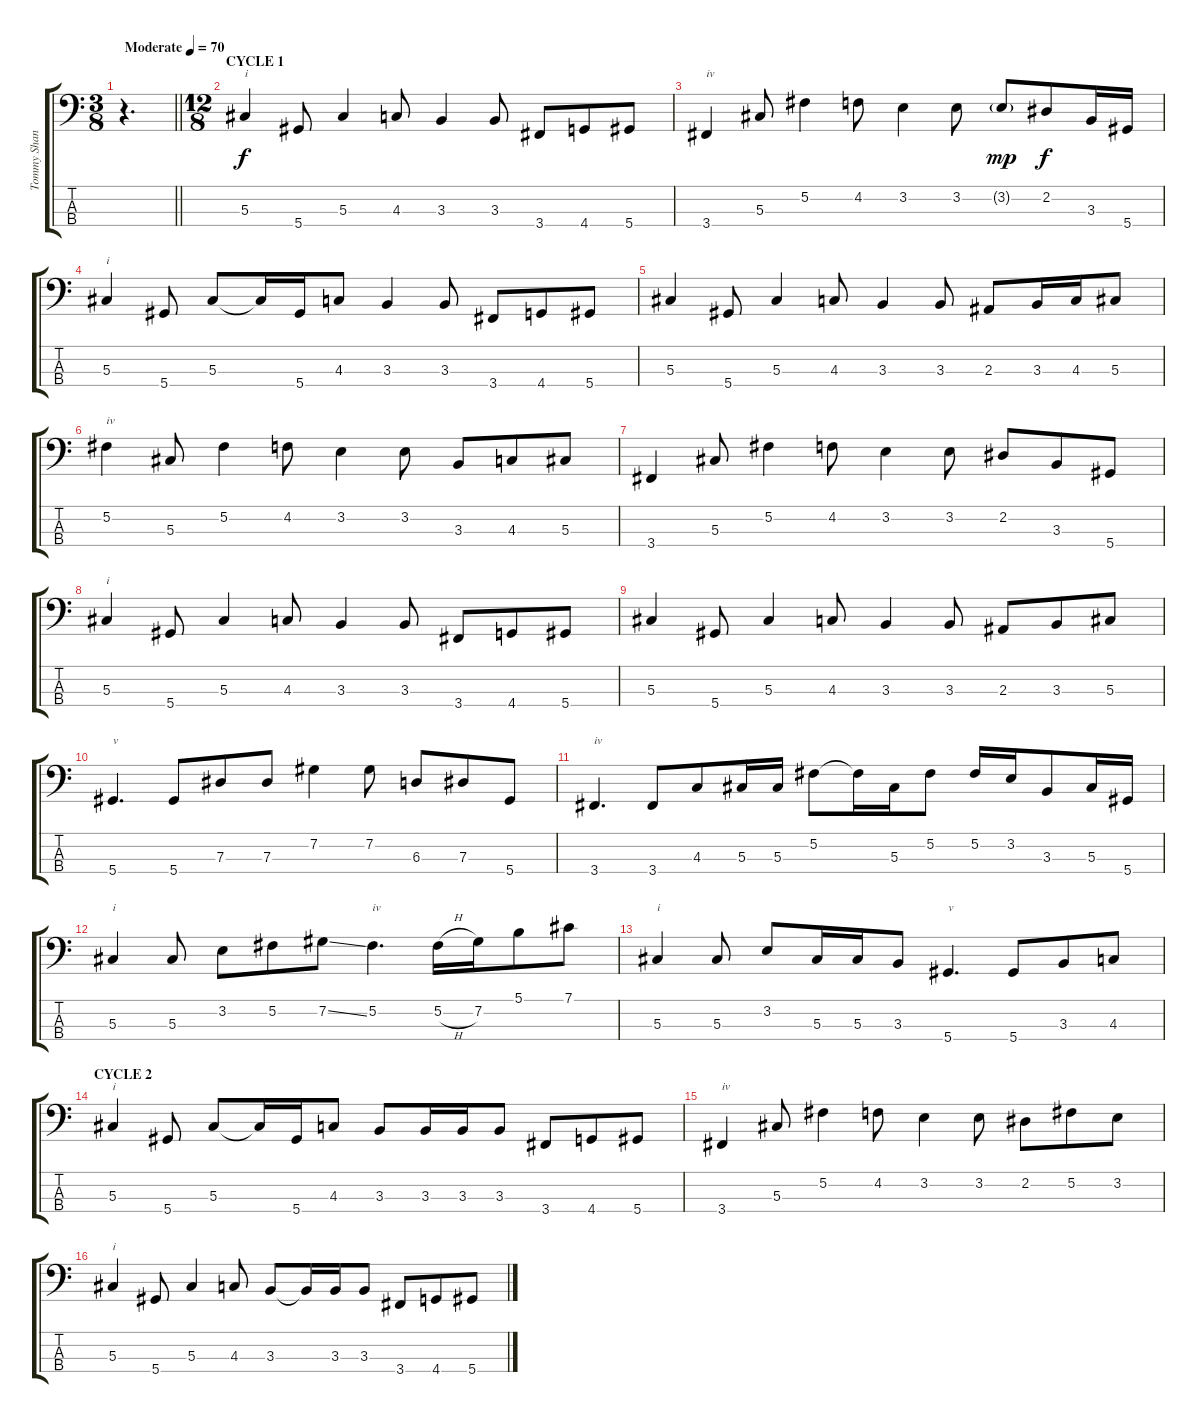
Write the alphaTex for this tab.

\track ("Tommy Shannon" "Tommy Shan") {instrument electricbassfinger}
\staff {score tabs}
\tuning (Gb2 Db2 Ab1 Eb1) {hide}
\ts (3 8)
\tempo (70 "Moderate")
\clef f4
\barLineRight lightlight
\ks c
r.4{d dy f instrument electricbassfinger} |
\ts (12 8)
\section ("" "CYCLE 1")
5.3.4{txt "i"} 5.4.8 5.3.4 4.3.8 3.3.4 3.3.8 3.4.8 4.4.8 5.4.8 |
3.4.4{txt "iv"} 5.3.8 5.2.4 4.2.8 3.2.4 3.2.8 3.2{g}.8{dy mp} 2.2.8{dy f} 3.3.16 5.4.16 |
5.3.4{txt "i"} 5.4.8 5.3.8 5.3{t}.16 5.4.16 4.3.8 3.3.4 3.3.8 3.4.8 4.4.8 5.4.8 |
5.3.4 5.4.8 5.3.4 4.3.8 3.3.4 3.3.8 2.3.8 3.3.16 4.3.16 5.3.8 |
5.2.4{txt "iv"} 5.3.8 5.2.4 4.2.8 3.2.4 3.2.8 3.3.8 4.3.8 5.3.8 |
3.4.4 5.3.8 5.2.4 4.2.8 3.2.4 3.2.8 2.2.8 3.3.8 5.4.8 |
5.3.4{txt "i"} 5.4.8 5.3.4 4.3.8 3.3.4 3.3.8 3.4.8 4.4.8 5.4.8 |
5.3.4 5.4.8 5.3.4 4.3.8 3.3.4 3.3.8 2.3.8 3.3.8 5.3.8 |
5.4.4{d txt "v"} 5.4.8 7.3.8 7.3.8 7.2.4 7.2.8 6.3.8 7.3.8 5.4.8 |
3.4.4{d txt "iv"} 3.4.8 4.3.8 5.3.16 5.3.16 5.2.8 5.2{t}.16 5.3.16 5.2.8 5.2.16 3.2.16 3.3.8 5.3.16 5.4.16 |
5.3.4{txt "i"} 5.3.8 3.2.8 5.2.8 7.2{ss}.8 5.2.4{d txt "iv"} 5.2{h}.16 7.2.16 5.1.8 7.1.8 |
5.3.4{txt "i"} 5.3.8 3.2.8 5.3.16 5.3.16 3.3.8 5.4.4{d txt "v"} 5.4.8 3.3.8 4.3.8 |
\section ("" "CYCLE 2")
5.3.4{txt "i"} 5.4.8 5.3.8 5.3{t}.16 5.4.16 4.3.8 3.3.8 3.3.16 3.3.16 3.3.8 3.4.8 4.4.8 5.4.8 |
3.4.4{txt "iv"} 5.3.8 5.2.4 4.2.8 3.2.4 3.2.8 2.2.8 5.2.8 3.2.8 |
5.3.4{txt "i"} 5.4.8 5.3.4 4.3.8 3.3.8 3.3{t}.16 3.3.16 3.3.8 3.4.8 4.4.8 5.4.8
